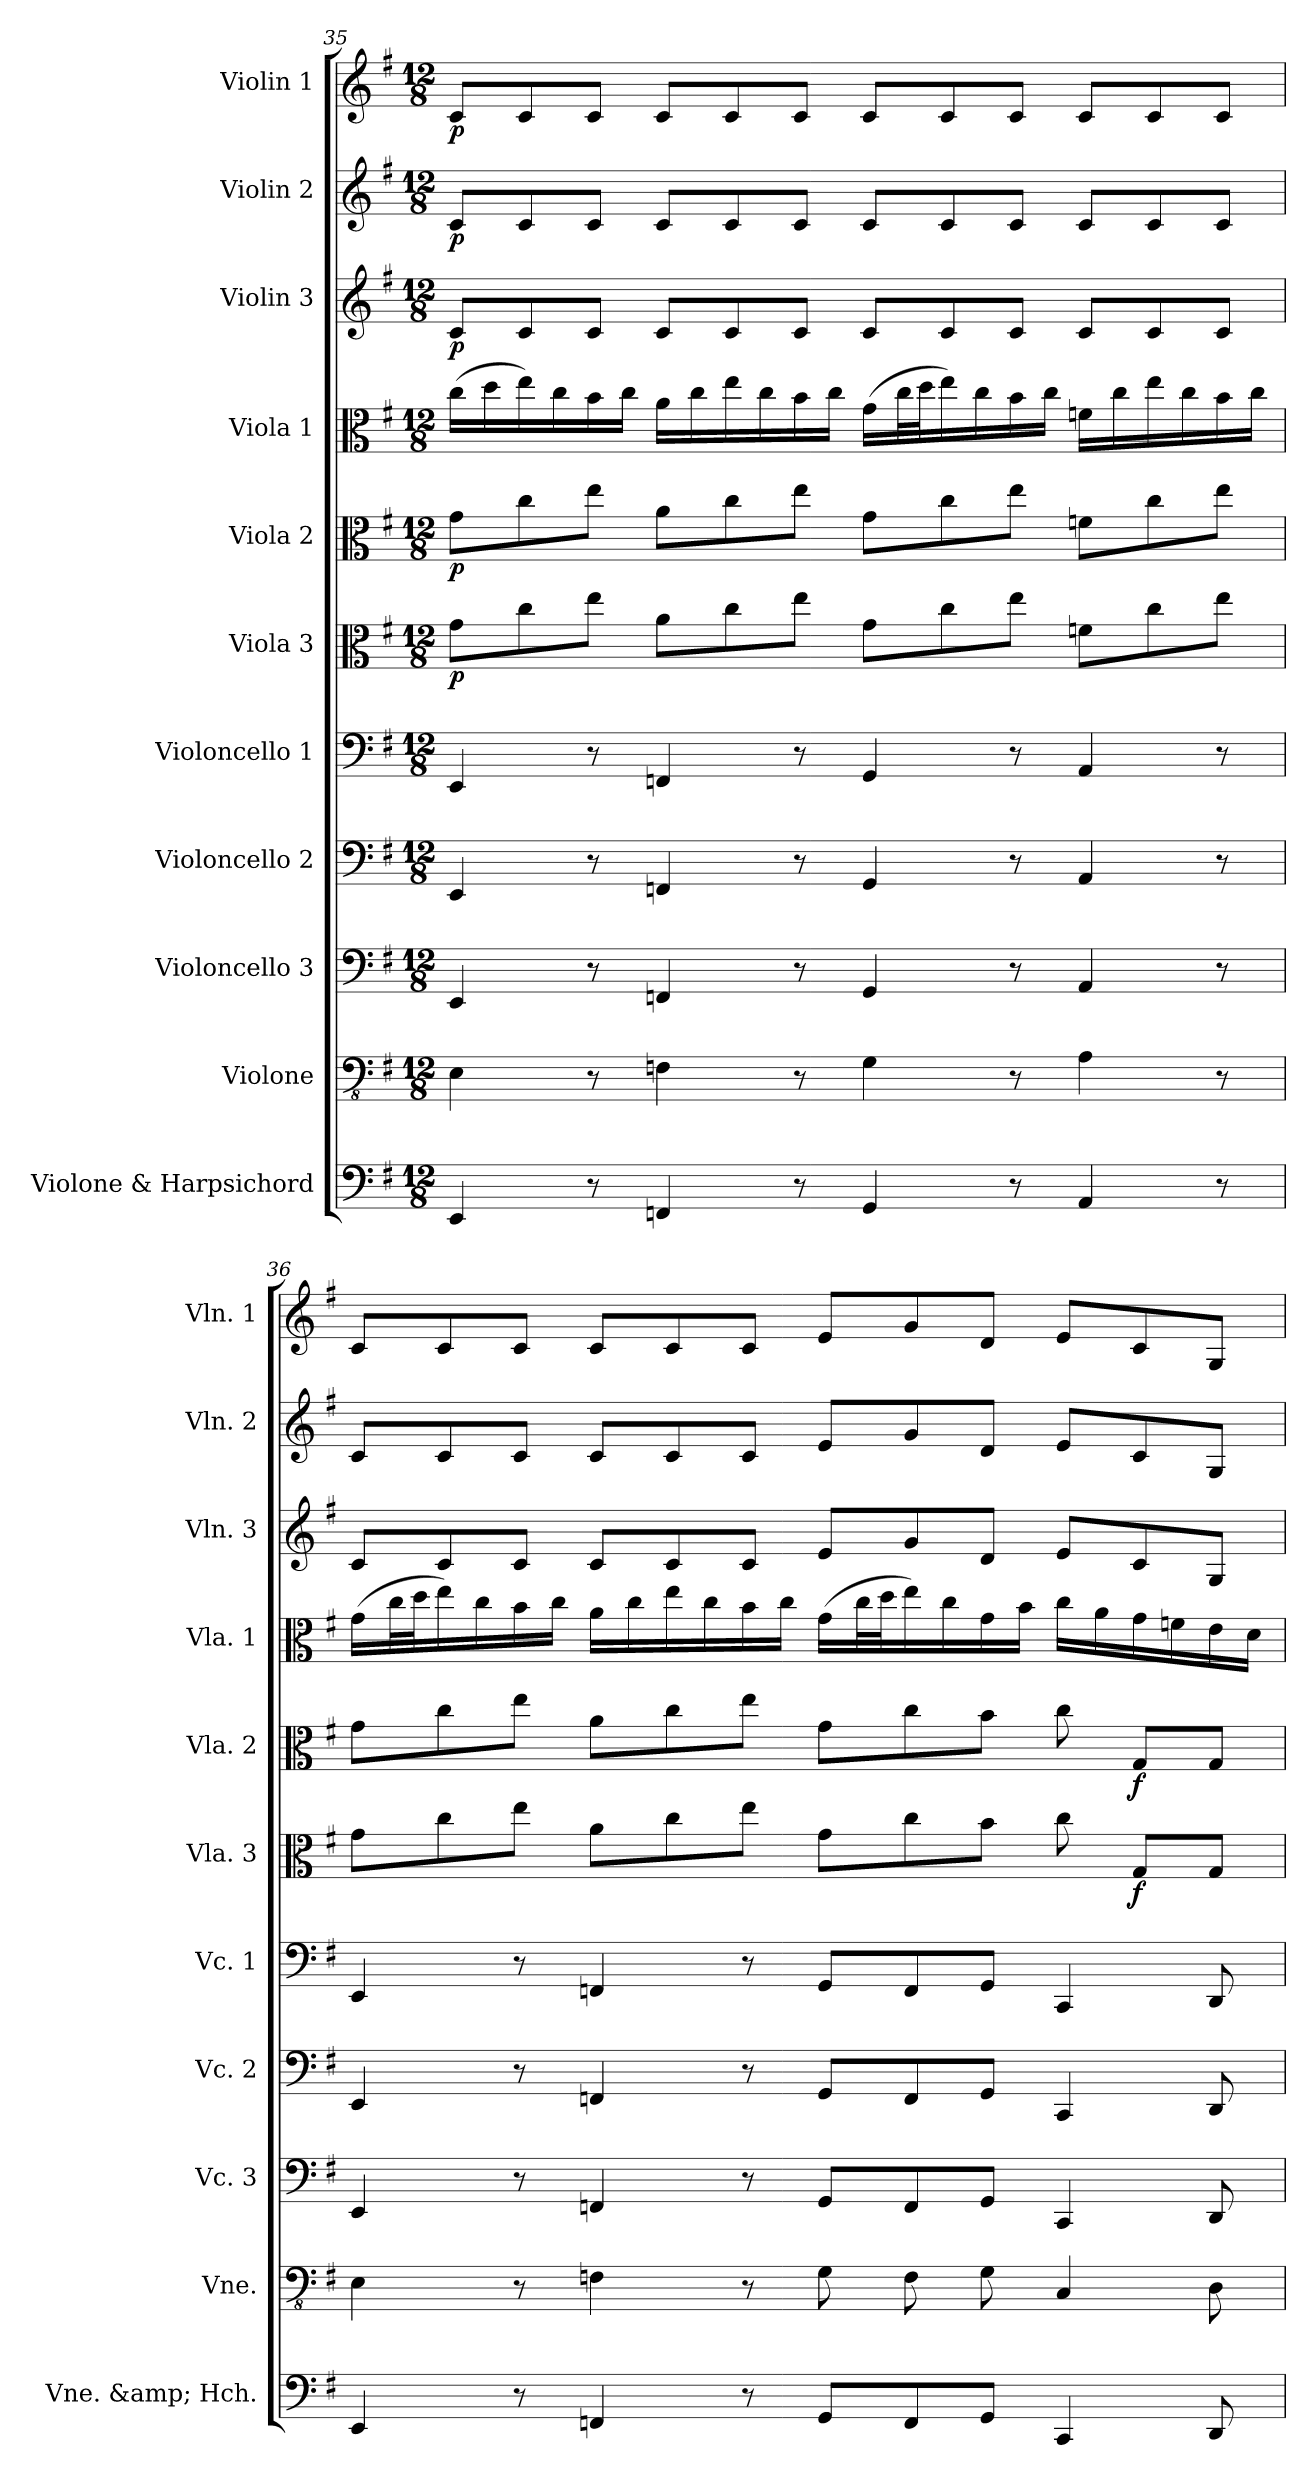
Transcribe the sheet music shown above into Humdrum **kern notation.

**kern	**kern	**kern	**kern	**kern	**kern	**dynam	**kern	**dynam	**kern	**kern	**dynam	**kern	**dynam	**kern	**dynam
*part11	*part10	*part9	*part8	*part7	*part6	*part6	*part5	*part5	*part4	*part3	*part3	*part2	*part2	*part1	*part1
*staff11	*staff10	*staff9	*staff8	*staff7	*staff6	*staff6	*staff5	*staff5	*staff4	*staff3	*staff3	*staff2	*staff2	*staff1	*staff1
*I"Violone &amp; Harpsichord	*I"Violone	*I"Violoncello 3	*I"Violoncello 2	*I"Violoncello 1	*I"Viola 3	*	*I"Viola 2	*	*I"Viola 1	*I"Violin 3	*	*I"Violin 2	*	*I"Violin 1	*
*I'Vne. &amp; Hch.	*I'Vne.	*I'Vc. 3	*I'Vc. 2	*I'Vc. 1	*I'Vla. 3	*	*I'Vla. 2	*	*I'Vla. 1	*I'Vln. 3	*	*I'Vln. 2	*	*I'Vln. 1	*
!!LO:PB:g=z
*clefF4	*clefFv4	*clefF4	*clefF4	*clefF4	*clefC3	*	*clefC3	*	*clefC3	*clefG2	*	*clefG2	*	*clefG2	*
*	*ITrd7c12	*	*	*	*	*	*	*	*	*	*	*	*	*	*
*k[f#]	*k[f#]	*k[f#]	*k[f#]	*k[f#]	*k[f#]	*	*k[f#]	*	*k[f#]	*k[f#]	*	*k[f#]	*	*k[f#]	*
*M12/8	*M12/8	*M12/8	*M12/8	*M12/8	*M12/8	*	*M12/8	*	*M12/8	*M12/8	*	*M12/8	*	*M12/8	*
=35	=35	=35	=35	=35	=35	=35	=35	=35	=35	=35	=35	=35	=35	=35	=35
!	!	!	!	!	!	!LO:DY:b	!	!LO:DY:b	!	!	!LO:DY:b	!	!LO:DY:b	!	!LO:DY:b
4EE/	4EEE	4EE/	4EE/	4EE/	8g\L	p	8g\L	p	(16cc\LL	8c/L	p	8c/L	p	8c/L	p
.	.	.	.	.	.	.	.	.	16dd\	.	.	.	.	.	.
.	.	.	.	.	8cc\	.	8cc\	.	16ee\)	8c/	.	8c/	.	8c/	.
.	.	.	.	.	.	.	.	.	16cc\	.	.	.	.	.	.
8r	8r	8r	8r	8r	8ee\J	.	8ee\J	.	16b\	8c/J	.	8c/J	.	8c/J	.
.	.	.	.	.	.	.	.	.	16cc\JJ	.	.	.	.	.	.
4FFn/	4FFFn	4FFn/	4FFn/	4FFn/	8a\L	.	8a\L	.	16a\LL	8c/L	.	8c/L	.	8c/L	.
.	.	.	.	.	.	.	.	.	16cc\	.	.	.	.	.	.
.	.	.	.	.	8cc\	.	8cc\	.	16ee\	8c/	.	8c/	.	8c/	.
.	.	.	.	.	.	.	.	.	16cc\	.	.	.	.	.	.
8r	8r	8r	8r	8r	8ee\J	.	8ee\J	.	16b\	8c/J	.	8c/J	.	8c/J	.
.	.	.	.	.	.	.	.	.	16cc\JJ	.	.	.	.	.	.
4GG/	4GGG	4GG/	4GG/	4GG/	8g\L	.	8g\L	.	(16g\LL	8c/L	.	8c/L	.	8c/L	.
.	.	.	.	.	.	.	.	.	32cc\L	.	.	.	.	.	.
.	.	.	.	.	.	.	.	.	32dd\J	.	.	.	.	.	.
.	.	.	.	.	8cc\	.	8cc\	.	16ee\)	8c/	.	8c/	.	8c/	.
.	.	.	.	.	.	.	.	.	16cc\	.	.	.	.	.	.
8r	8r	8r	8r	8r	8ee\J	.	8ee\J	.	16b\	8c/J	.	8c/J	.	8c/J	.
.	.	.	.	.	.	.	.	.	16cc\JJ	.	.	.	.	.	.
4AA/	4AAA	4AA/	4AA/	4AA/	8fn\L	.	8fn\L	.	16fn\LL	8c/L	.	8c/L	.	8c/L	.
.	.	.	.	.	.	.	.	.	16cc\	.	.	.	.	.	.
.	.	.	.	.	8cc\	.	8cc\	.	16ee\	8c/	.	8c/	.	8c/	.
.	.	.	.	.	.	.	.	.	16cc\	.	.	.	.	.	.
8r	8r	8r	8r	8r	8ee\J	.	8ee\J	.	16b\	8c/J	.	8c/J	.	8c/J	.
.	.	.	.	.	.	.	.	.	16cc\JJ	.	.	.	.	.	.
!!LO:LB:g=z
=36	=36	=36	=36	=36	=36	=36	=36	=36	=36	=36	=36	=36	=36	=36	=36
4EE/	4EEE	4EE/	4EE/	4EE/	8g\L	.	8g\L	.	(16g\LL	8c/L	.	8c/L	.	8c/L	.
.	.	.	.	.	.	.	.	.	32cc\L	.	.	.	.	.	.
.	.	.	.	.	.	.	.	.	32dd\J	.	.	.	.	.	.
.	.	.	.	.	8cc\	.	8cc\	.	16ee\)	8c/	.	8c/	.	8c/	.
.	.	.	.	.	.	.	.	.	16cc\	.	.	.	.	.	.
8r	8r	8r	8r	8r	8ee\J	.	8ee\J	.	16b\	8c/J	.	8c/J	.	8c/J	.
.	.	.	.	.	.	.	.	.	16cc\JJ	.	.	.	.	.	.
4FFn/	4FFFn	4FFn/	4FFn/	4FFn/	8a\L	.	8a\L	.	16a\LL	8c/L	.	8c/L	.	8c/L	.
.	.	.	.	.	.	.	.	.	16cc\	.	.	.	.	.	.
.	.	.	.	.	8cc\	.	8cc\	.	16ee\	8c/	.	8c/	.	8c/	.
.	.	.	.	.	.	.	.	.	16cc\	.	.	.	.	.	.
8r	8r	8r	8r	8r	8ee\J	.	8ee\J	.	16b\	8c/J	.	8c/J	.	8c/J	.
.	.	.	.	.	.	.	.	.	16cc\JJ	.	.	.	.	.	.
8GG/L	8GGG	8GG/L	8GG/L	8GG/L	8g\L	.	8g\L	.	(16g\LL	8e/L	.	8e/L	.	8e/L	.
.	.	.	.	.	.	.	.	.	32cc\L	.	.	.	.	.	.
.	.	.	.	.	.	.	.	.	32dd\J	.	.	.	.	.	.
8FF/	8FFF	8FF/	8FF/	8FF/	8cc\	.	8cc\	.	16ee\)	8g/	.	8g/	.	8g/	.
.	.	.	.	.	.	.	.	.	16cc\	.	.	.	.	.	.
8GG/J	8GGG	8GG/J	8GG/J	8GG/J	8b\J	.	8b\J	.	16g\	8d/J	.	8d/J	.	8d/J	.
.	.	.	.	.	.	.	.	.	16b\JJ	.	.	.	.	.	.
4CC/	4CCC	4CC/	4CC/	4CC/	8cc\	.	8cc\	.	16cc\LL	8e/L	.	8e/L	.	8e/L	.
.	.	.	.	.	.	.	.	.	16a\	.	.	.	.	.	.
!	!	!	!	!	!	!LO:DY:b	!	!LO:DY:b	!	!	!	!	!	!	!
.	.	.	.	.	8G/L	f	8G/L	f	16g\	8c/	.	8c/	.	8c/	.
.	.	.	.	.	.	.	.	.	16fn\	.	.	.	.	.	.
8DD/	8DDD	8DD/	8DD/	8DD/	8G/J	.	8G/J	.	16e\	8G/J	.	8G/J	.	8G/J	.
.	.	.	.	.	.	.	.	.	16d\JJ	.	.	.	.	.	.
=	=	=	=	=	=	=	=	=	=	=	=	=	=	=	=
*-	*-	*-	*-	*-	*-	*-	*-	*-	*-	*-	*-	*-	*-	*-	*-
